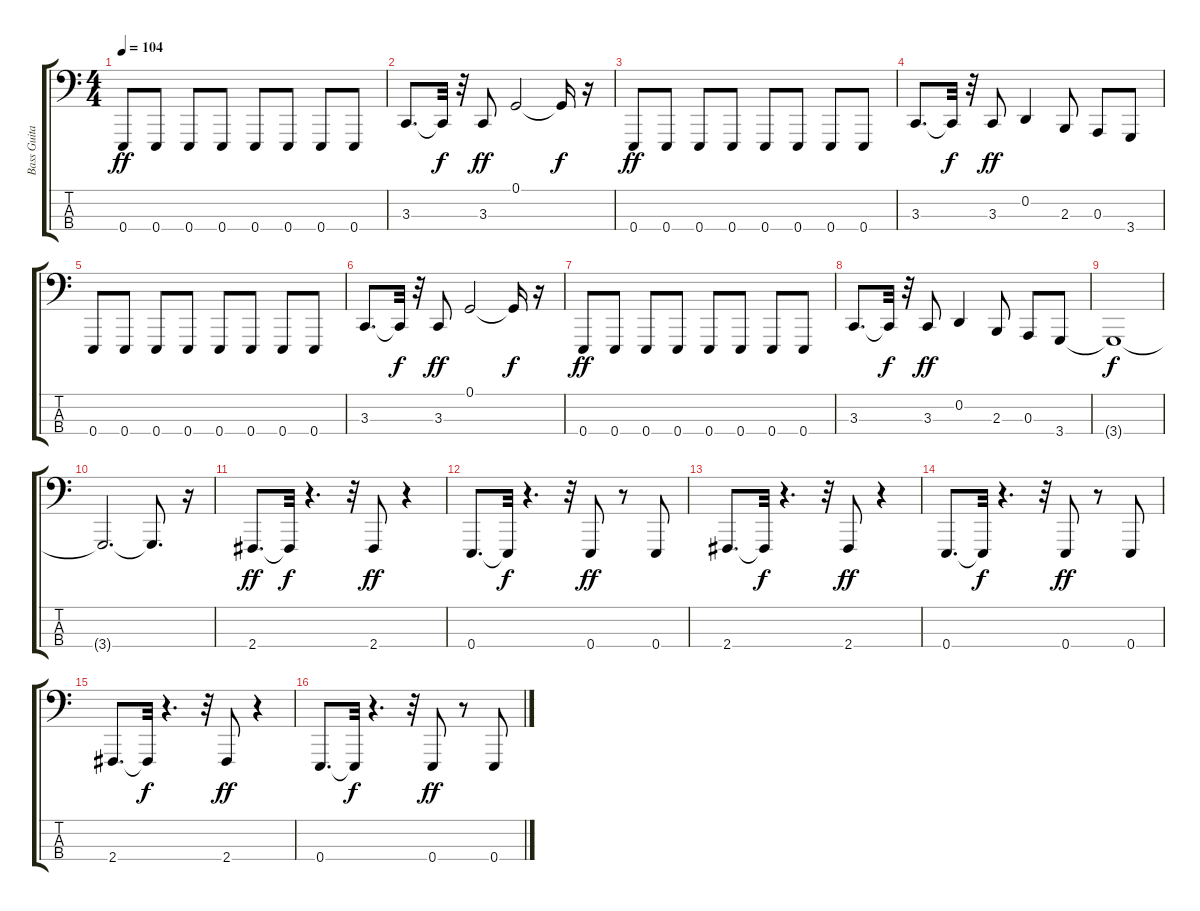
\track ("Bass Guitar" "Bass Guita") {instrument acousticgrandpiano}
\staff {score tabs}
\tuning (G2 D2 A1 E1) {hide}
\ts (4 4)
\tempo 104
\clef f4
\ks c
0.4.8{dy ff} 0.4.8 0.4.8 0.4.8 0.4.8 0.4.8 0.4.8 0.4.8 |
3.3.8{d} 3.3{t}.32{dy f} r.32 3.3.8{dy ff} 0.1.2 0.1{t}.16{dy f} r.16 |
0.4.8{dy ff} 0.4.8 0.4.8 0.4.8 0.4.8 0.4.8 0.4.8 0.4.8 |
3.3.8{d} 3.3{t}.32{dy f} r.32 3.3.8{dy ff} 0.2.4 2.3.8 0.3.8 3.4.8 |
0.4.8 0.4.8 0.4.8 0.4.8 0.4.8 0.4.8 0.4.8 0.4.8 |
3.3.8{d} 3.3{t}.32{dy f} r.32 3.3.8{dy ff} 0.1.2 0.1{t}.16{dy f} r.16 |
0.4.8{dy ff} 0.4.8 0.4.8 0.4.8 0.4.8 0.4.8 0.4.8 0.4.8 |
3.3.8{d} 3.3{t}.32{dy f} r.32 3.3.8{dy ff} 0.2.4 2.3.8 0.3.8 3.4.8 |
3.4{t}.1{dy f} |
3.4{t}.2{d} 3.4{t}.8{d} r.16 |
2.4.8{d dy ff instrument slapbass1} 2.4{t}.32{dy f} r.4{d} r.32 2.4.8{dy ff} r.4 |
0.4.8{d} 0.4{t}.32{dy f} r.4{d} r.32 0.4.8{dy ff} r.8 0.4.8 |
2.4.8{d} 2.4{t}.32{dy f} r.4{d} r.32 2.4.8{dy ff} r.4 |
0.4.8{d} 0.4{t}.32{dy f} r.4{d} r.32 0.4.8{dy ff} r.8 0.4.8 |
2.4.8{d} 2.4{t}.32{dy f} r.4{d} r.32 2.4.8{dy ff} r.4 |
0.4.8{d} 0.4{t}.32{dy f} r.4{d} r.32 0.4.8{dy ff} r.8 0.4.8
